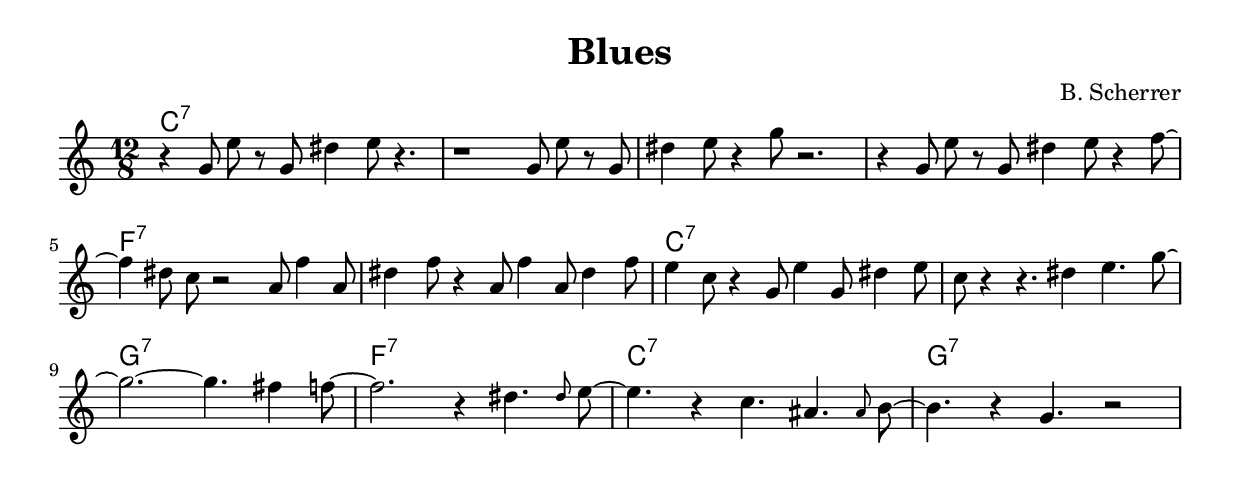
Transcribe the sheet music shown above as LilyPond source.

\version "2.18.2"	

noteCibleTransposition =   c   % c         % d pour Si b %  a, pour Mi b

ton = ""

indent = 0



melodie =  \relative c''{
  \key c \major
  \numericTimeSignature
  \time 12/8
  r4  g8 e'  r  g,  dis'4 e8 r4. | r1 g,8 e'  r  g, | dis'4 e8 r4 g8 r2. | r4  g,8 e'  r  g, dis'4 e8 r4  f8~| \break
  f4 dis8 c r2 a8 f'4 a,8 | dis4 f8 r4 a,8 f'4 a,8 dis4 f8 | e4 c8 r4 g8 e'4 g,8 dis'4 e8 | c8 r4 r4. dis4 e4. g8~ | \break
  g2.~ g4. fis4 f8~ |  f2. r4  dis4. \grace{dis8} e8~ | e4. r4 c4.  ais4. \grace{ais8} b8~ | b4. r4 g4. r2 |
}





harmonie =  \chordmode{  
  \repeat percent 4 {c1.:7}
  \repeat percent 2 {f1.:7}
  \repeat percent 2 {c1.:7}
  g1.:7 f:7 c:7 g:7
}



\header {
  title = #(string-append "Blues" ton )
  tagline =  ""
  composer = "B. Scherrer"
}



\score{
  <<
    \new ChordNames {
      \transpose c \noteCibleTransposition{
	\harmonie
      }
    }
    \new Staff { 
      \transpose c \noteCibleTransposition {
      \melodie
      }
    }
  >>
  %\layout{ \context {      \Score      proportionalNotationDuration = #(ly:make-moment 4 44     )   } }
}






\score {
  <<
    \new Staff << \unfoldRepeats{\melodie 
                                 }  >>
    \new Staff << \unfoldRepeats{\harmonie
                          } >> 
  >>
\midi{ \tempo 2 = 150 }
}